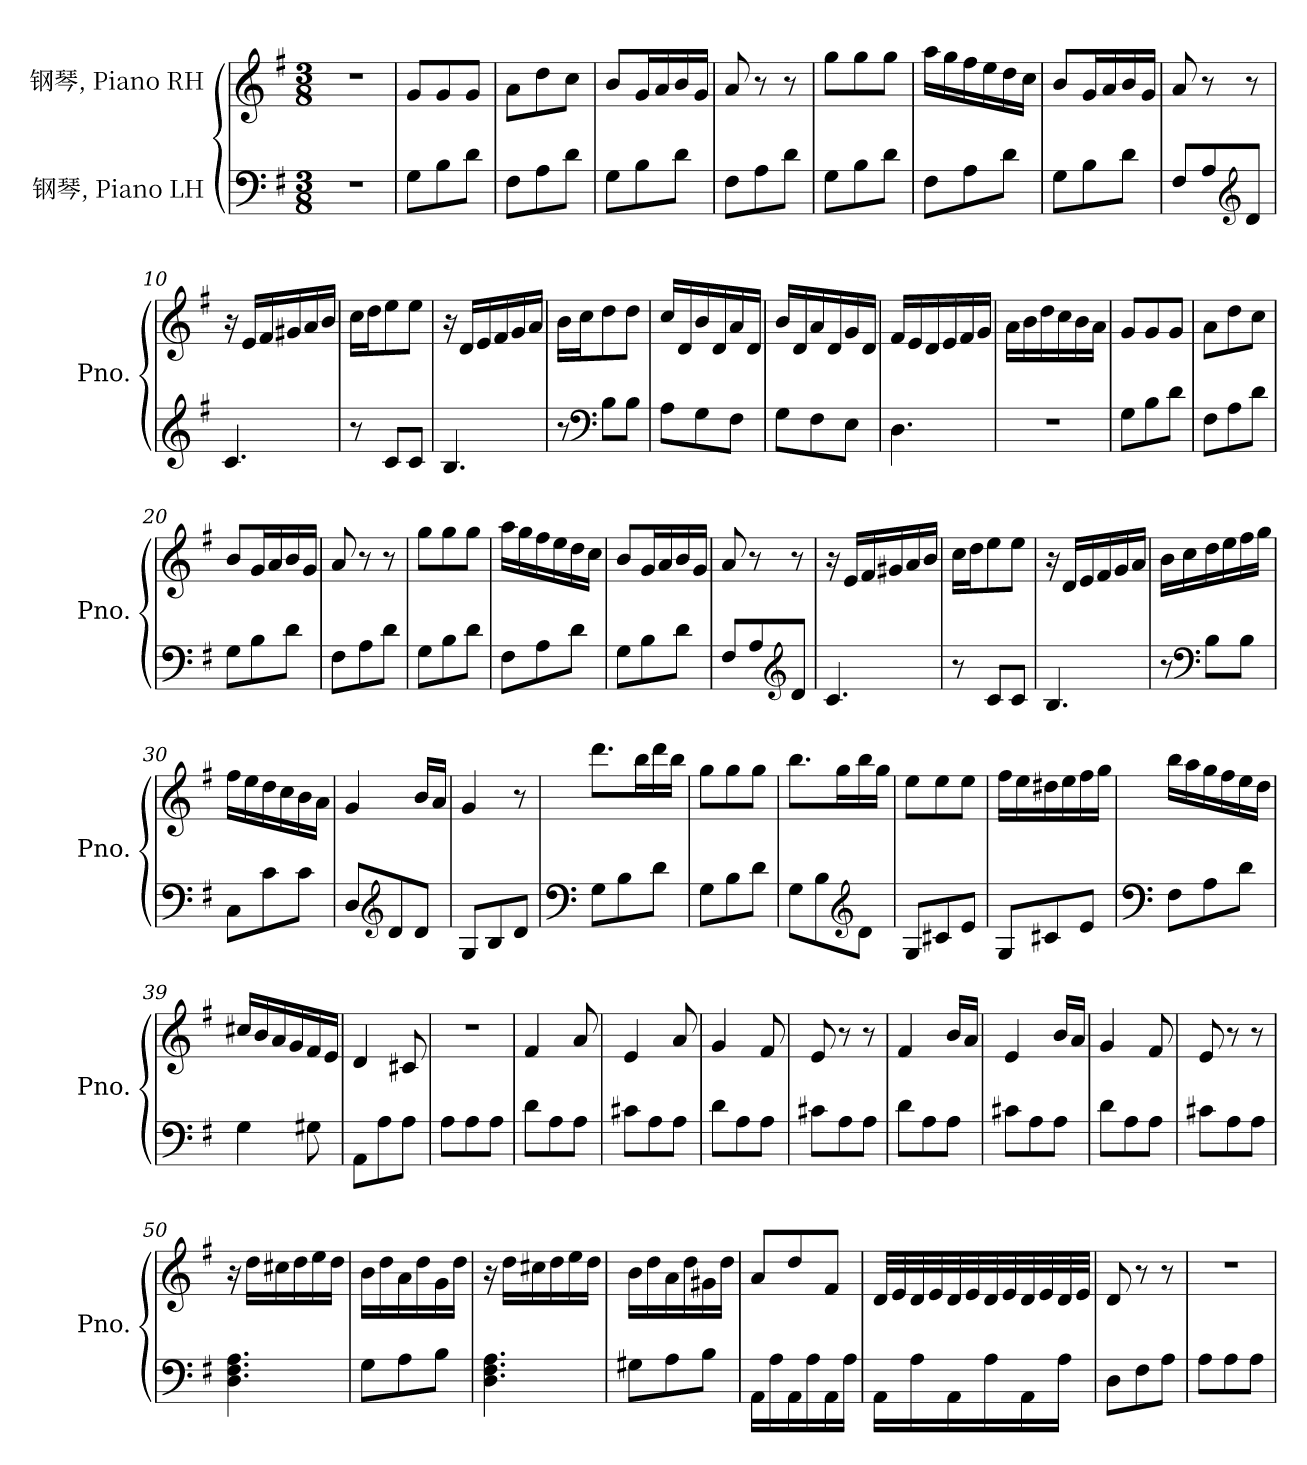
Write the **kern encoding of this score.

**kern	**kern
*part2	*part1
*staff2	*staff1
*I"钢琴, Piano LH	*I"钢琴, Piano RH
*I'Pno.	*I'Pno.
*clefF4	*clefG2
*k[f#]	*k[f#]
*M3/8	*M3/8
*MM96	*MM96
=1	=1
4.r	4.r
=2	=2
8G\L	8g/L
8B\	8g/
8d\J	8g/J
=3	=3
8F#\L	8a\L
8A\	8dd\
8d\J	8cc\J
=4	=4
8G\L	8b/L
8B\	16g/L
.	16a/
8d\J	16b/
.	16g/JJ
=5	=5
8F#\L	8a/
8A\	8r
8d\J	8r
=6	=6
8G\L	8gg\L
8B\	8gg\
8d\J	8gg\J
=7	=7
8F#\L	16aa\LL
.	16gg\
8A\	16ff#\
.	16ee\
8d\J	16dd\
.	16cc\JJ
!!LO:LB:g=z
=8	=8
8G\L	8b/L
8B\	16g/L
.	16a/
8d\J	16b/
.	16g/JJ
=9	=9
8F#/L	8a/
8A/	8r
*clefG2	*
8d/J	8r
=10	=10
4.c/	16r
.	16e/LL
.	16f#/
.	16g#X/
.	16a/
.	16b/JJ
=11	=11
8r	16cc\LL
.	16dd\J
8c/L	8ee\
8c/J	8ee\J
=12	=12
4.B/	16r
.	16d/LL
.	16e/
.	16f#/
.	16g/
.	16a/JJ
=13	=13
8r	16b\LL
.	16cc\J
*clefF4	*
8B\L	8dd\
8B\J	8dd\J
!!LO:LB:g=z
=14	=14
8A\L	16cc/LL
.	16d/
8G\	16b/
.	16d/
8F#\J	16a/
.	16d/JJ
=15	=15
8G\L	16b/LL
.	16d/
8F#\	16a/
.	16d/
8E\J	16g/
.	16d/JJ
=16	=16
4.D\	16f#/LL
.	16e/
.	16d/
.	16e/
.	16f#/
.	16g/JJ
=17	=17
4.r	16a\LL
.	16b\
.	16dd\
.	16cc\
.	16b\
.	16a\JJ
=18	=18
8G\L	8g/L
8B\	8g/
8d\J	8g/J
=19	=19
8F#\L	8a\L
8A\	8dd\
8d\J	8cc\J
=20	=20
8G\L	8b/L
8B\	16g/L
.	16a/
8d\J	16b/
.	16g/JJ
!!LO:LB:g=z
=21	=21
8F#\L	8a/
8A\	8r
8d\J	8r
=22	=22
8G\L	8gg\L
8B\	8gg\
8d\J	8gg\J
=23	=23
8F#\L	16aa\LL
.	16gg\
8A\	16ff#\
.	16ee\
8d\J	16dd\
.	16cc\JJ
=24	=24
8G\L	8b/L
8B\	16g/L
.	16a/
8d\J	16b/
.	16g/JJ
=25	=25
8F#/L	8a/
8A/	8r
*clefG2	*
8d/J	8r
=26	=26
4.c/	16r
.	16e/LL
.	16f#/
.	16g#X/
.	16a/
.	16b/JJ
=27	=27
8r	16cc\LL
.	16dd\J
8c/L	8ee\
8c/J	8ee\J
!!LO:LB:g=z
=28	=28
4.B/	16r
.	16d/LL
.	16e/
.	16f#/
.	16g/
.	16a/JJ
=29	=29
8r	16b\LL
.	16cc\
*clefF4	*
8B\L	16dd\
.	16ee\
8B\J	16ff#\
.	16gg\JJ
=30	=30
8C\L	16ff#\LL
.	16ee\
8c\	16dd\
.	16cc\
8c\J	16b\
.	16a\JJ
=31	=31
8D/L	4g/
*clefG2	*
8d/	.
8d/J	16b/LL
.	16a/JJ
=32	=32
8G/L	4g/
8B/	.
8d/J	8r
=33	=33
*clefF4	*
8G\L	8.ddd\L
8B\	.
.	16bb\L
8d\J	16ddd\
.	16bb\JJ
!!LO:LB:g=z
=34	=34
8G\L	8gg\L
8B\	8gg\
8d\J	8gg\J
=35	=35
8G\L	8.bb\L
8B\	.
.	16gg\L
*clefG2	*
8d\J	16bb\
.	16gg\JJ
=36	=36
8G/L	8ee\L
8c#X/	8ee\
8e/J	8ee\J
=37	=37
8G/L	16ff#\LL
.	16ee\
8c#X/	16dd#X\
.	16ee\
8e/J	16ff#\
.	16gg\JJ
=38	=38
*clefF4	*
8F#\L	16bb\LL
.	16aa\
8A\	16gg\
.	16ff#\
8d\J	16ee\
.	16dd\JJ
=39	=39
4G\	16cc#X/LL
.	16b/
.	16a/
.	16g/
8G#X\	16f#/
.	16e/JJ
=40	=40
8AA\L	4d/
8A\	.
8A\J	8c#X/
!!LO:PB:g=z
=41	=41
8A\L	4.r
8A\	.
8A\J	.
=42	=42
8d\L	4f#/
8A\	.
8A\J	8a/
=43	=43
8c#X\L	4e/
8A\	.
8A\J	8a/
=44	=44
8d\L	4g/
8A\	.
8A\J	8f#/
=45	=45
8c#X\L	8e/
8A\	8r
8A\J	8r
=46	=46
8d\L	4f#/
8A\	.
8A\J	16b/LL
.	16a/JJ
=47	=47
8c#X\L	4e/
8A\	.
8A\J	16b/LL
.	16a/JJ
=48	=48
8d\L	4g/
8A\	.
8A\J	8f#/
=49	=49
8c#X\L	8e/
8A\	8r
8A\J	8r
!!LO:LB:g=z
=50	=50
4.D\ 4.F#\ 4.A\	16r
.	16dd\LL
.	16cc#X\
.	16dd\
.	16ee\
.	16dd\JJ
=51	=51
8G\L	16b\LL
.	16dd\
8A\	16a\
.	16dd\
8B\J	16g\
.	16dd\JJ
=52	=52
4.D\ 4.F#\ 4.A\	16r
.	16dd\LL
.	16cc#X\
.	16dd\
.	16ee\
.	16dd\JJ
=53	=53
8G#X\L	16b\LL
.	16dd\
8A\	16a\
.	16dd\
8B\J	16g#X\
.	16dd\JJ
=54	=54
16AA\LL	8a/L
16A\	.
16AA\	8dd/
16A\	.
16AA\	8f#/J
16A\JJ	.
!!LO:LB:g=z
=55	=55
16AA\LL	32d/LLL
.	32e/
16A\	32d/
.	32e/
16AA\	32d/
.	32e/
16A\	32d/
.	32e/
16AA\	32d/
.	32e/
16A\JJ	32d/
.	32e/JJJ
=56	=56
8D\L	8d/
8F#\	8r
8A\J	8r
=57	=57
8A\L	4.r
8A\	.
8A\J	.
=	=
*-	*-
